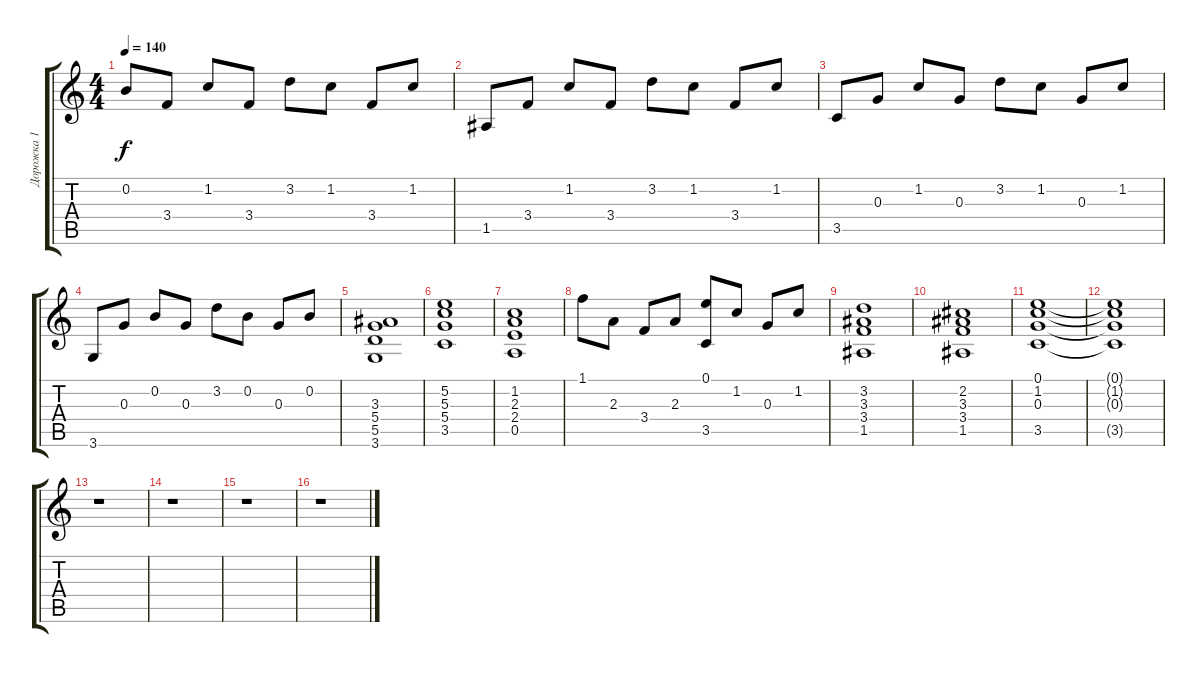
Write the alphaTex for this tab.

\track ("Дорожка 1" "Дорожка 1") {instrument acousticguitarsteel}
\staff {score tabs}
\tuning (E4 B3 G3 D3 A2 E2) {hide}
\ts (4 4)
\tempo 140
\clef g2
\ks c
0.2{t}.8{dy f} 3.4.8 1.2.8 3.4.8 3.2.8 1.2.8 3.4.8 1.2.8 |
1.5.8 3.4.8 1.2.8 3.4.8 3.2.8 1.2.8 3.4.8 1.2.8 |
3.5.8 0.3.8 1.2.8 0.3.8 3.2.8 1.2.8 0.3.8 1.2.8 |
3.6.8 0.3.8 0.2.8 0.3.8 3.2.8 0.2.8 0.3.8 0.2.8 |
(3.3 5.4 5.5 3.6).1 |
(5.2 5.3 5.4 3.5).1 |
(1.2 2.3 2.4 0.5).1 |
1.1.8 2.3.8 3.4.8 2.3.8 (0.1 3.5).8 1.2.8 0.3.8 1.2.8 |
(3.2 3.3 3.4 1.5).1 |
(2.2 3.3 3.4 1.5).1 |
(0.1 1.2 0.3 3.5).1 |
(0.1{t} 1.2{t} 0.3{t} 3.5{t}).1 |
r.1 |
r.1 |
r.1 |
r.1
